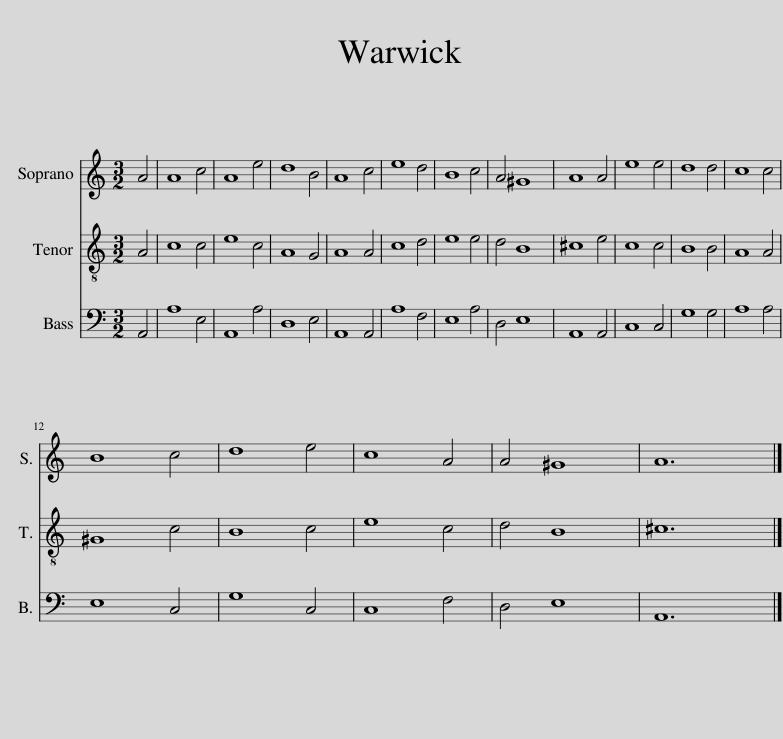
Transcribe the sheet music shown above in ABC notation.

X:1
%%score 1 2 3
L:1/8
M:3/2
I:linebreak $
K:C
V:1 treble
V:2 treble-8
V:3 bass
V:1
 A4 | A8 c4 | A8 e4 | d8 B4 | A8 c4 | %5
 e8 d4 | B8 c4 | A4 ^G8 | A8 A4 | e8 e4 | %10
 d8 d4 | c8 c4 |$ B8 c4 | d8 e4 | c8 A4 | %15
 A4 ^G8 | A12 |] %17
V:2
 A4 | c8 c4 | e8 c4 | A8 G4 | A8 A4 | %5
 c8 d4 | e8 e4 | d4 B8 | ^c8 e4 | c8 c4 | %10
 B8 B4 | A8 A4 |$ ^G8 c4 | B8 c4 | e8 c4 | %15
 d4 B8 | ^c12 |] %17
V:3
 A,,4 | A,8 E,4 | A,,8 A,4 | D,8 E,4 | A,,8 A,,4 | %5
 A,8 F,4 | E,8 A,4 | D,4 E,8 | A,,8 A,,4 | C,8 C,4 | %10
 G,8 G,4 | A,8 A,4 |$ E,8 C,4 | G,8 C,4 | C,8 F,4 | %15
 D,4 E,8 | A,,12 |] %17
